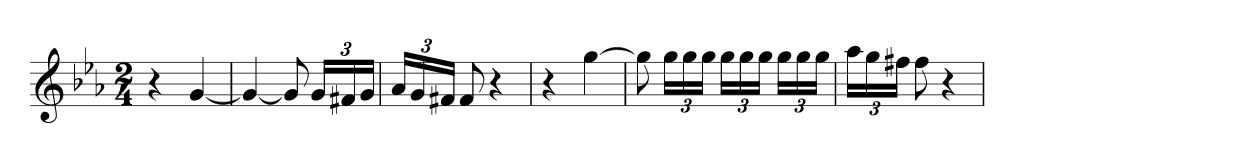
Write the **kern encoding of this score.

**kern
*part1
*staff1
*clefG2
*k[b-e-a-]
*c:
*M2/4
*MM75
=1
4r
[4g
=2
4g_
8g]
24gLL
24f#X
24gJJ
=3
24a-LL
24g
24f#XJJ
8f#
4r
=4
4r
[4gg
=5
8gg]
24ggLL
24gg
24ggJJ
24ggLL
24gg
24ggJJ
24ggLL
24gg
24ggJJ
=6
24aa-LL
24gg
24ff#XJJ
8ff#
4r
=
*-
